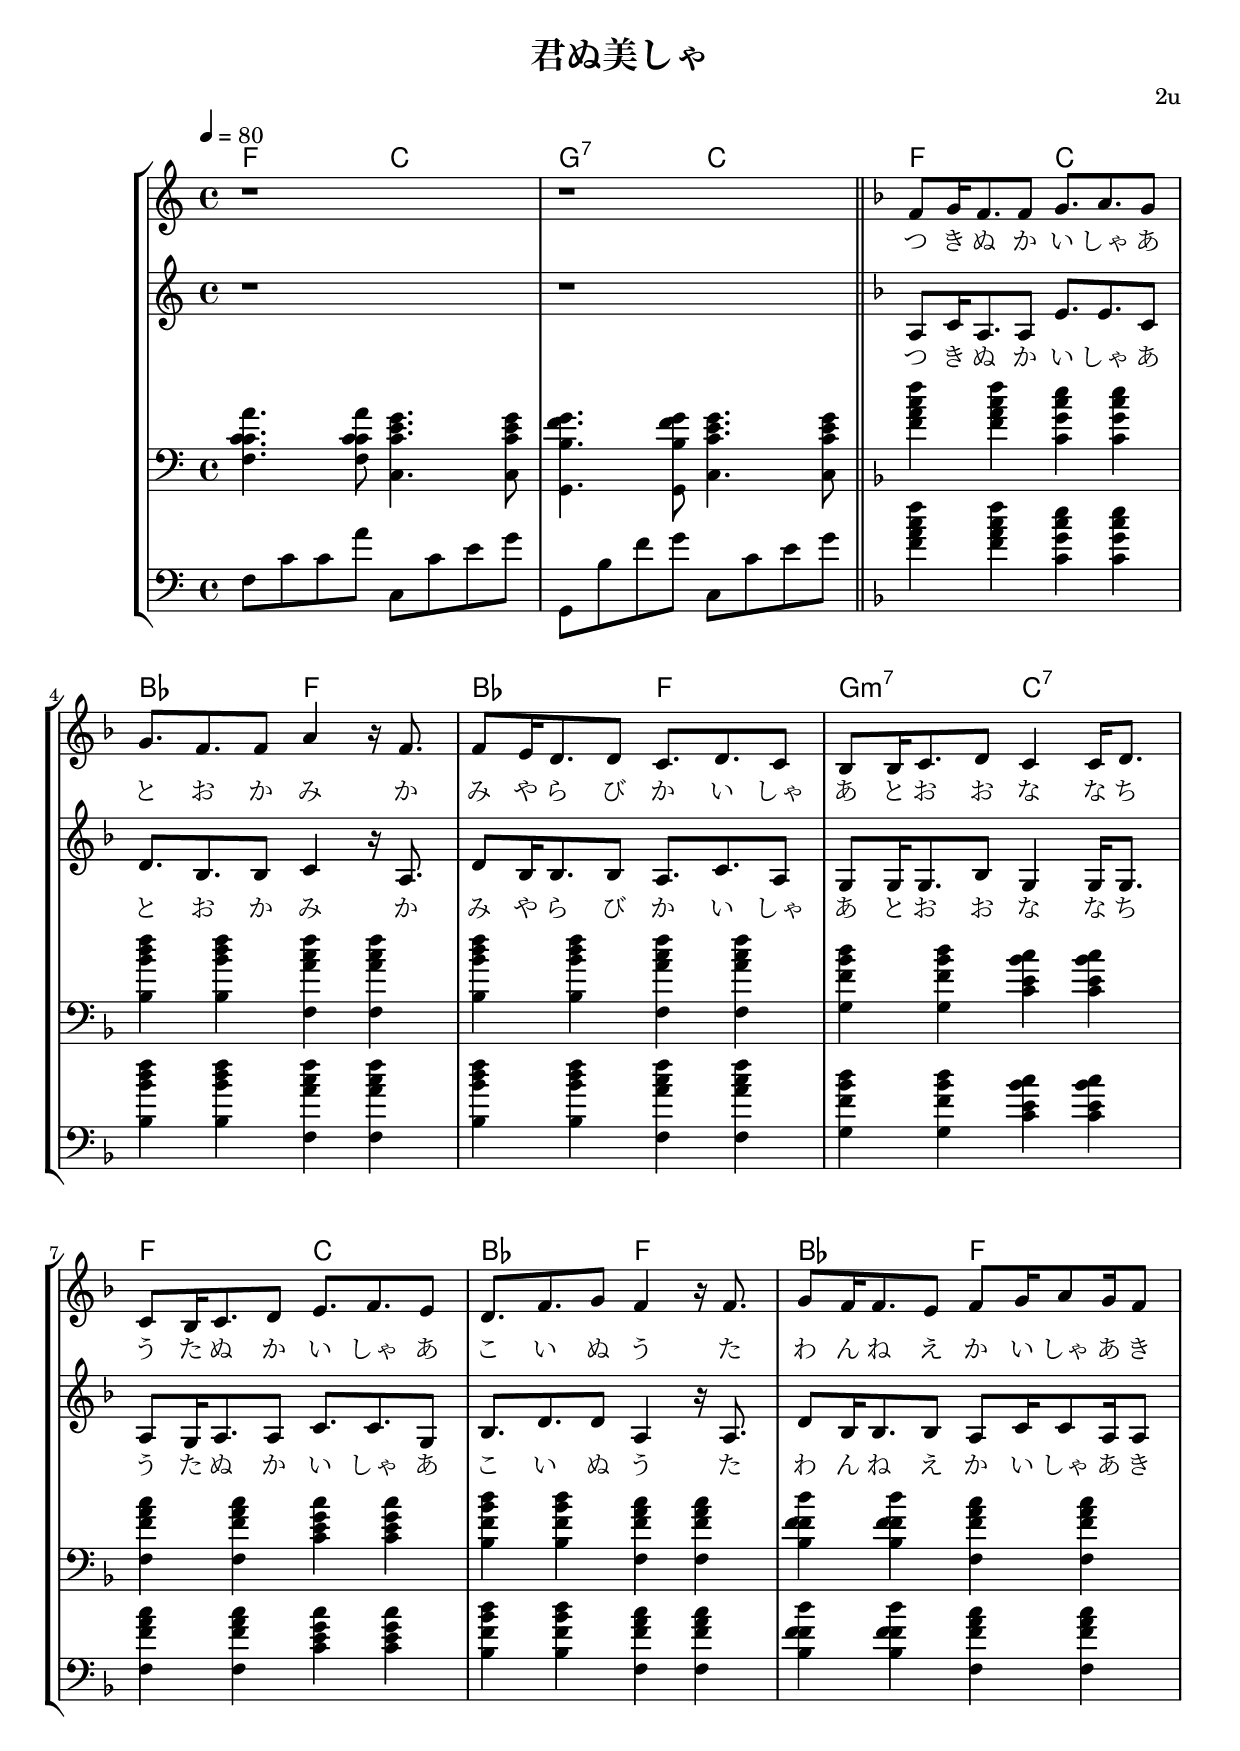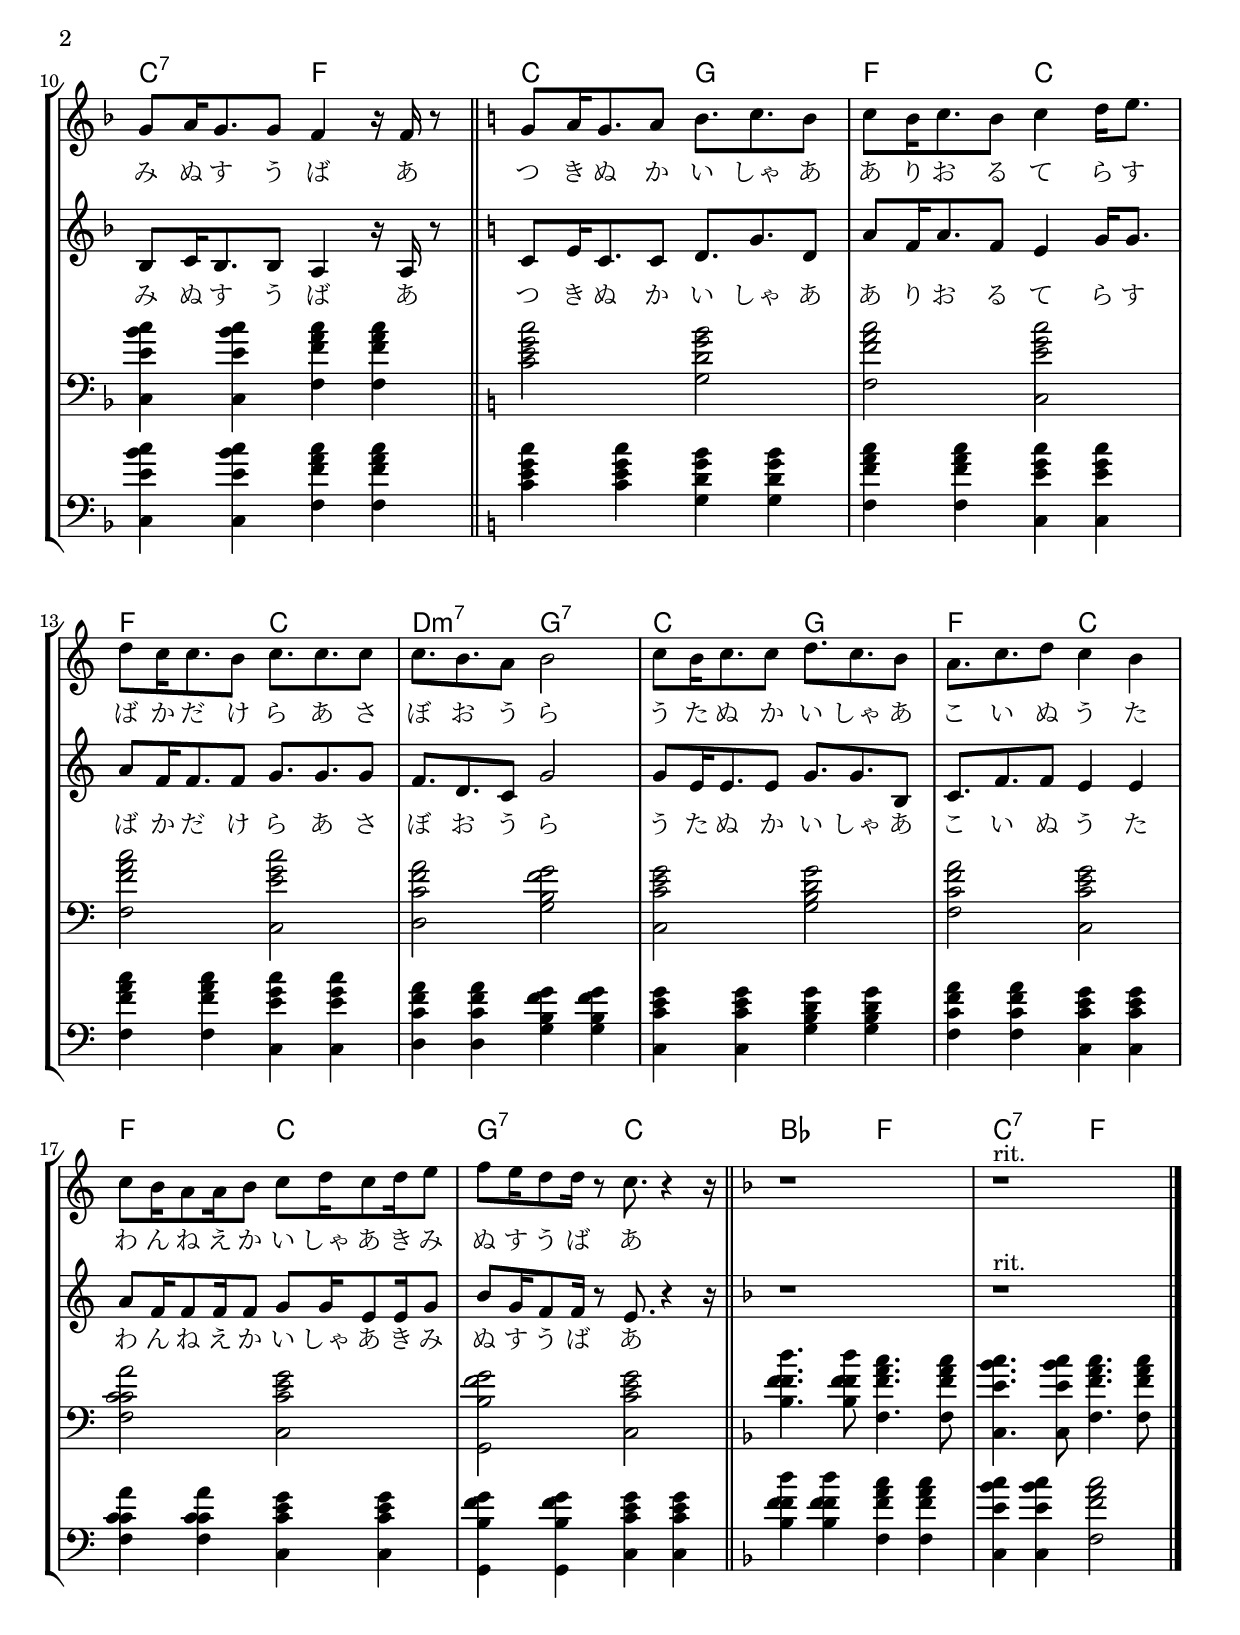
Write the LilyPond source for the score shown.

\version "2.12.1"

\header {
	title = \markup {君ぬ美しゃ}
	composer = \markup \center-column {2u}
}

harmony = \chordmode {
	f2 c g:7 c 

	f c bes f bes f g:min7 c:7 f c bes f bes f c:7 f 

	c g f c f c d:min7 g:7 c g f c f c g:7 c 

	bes f c:7 f 
}

melody = {
	\key c \major
	\tempo 4 = 80
	r1 | r1   
	\set Staff.midiInstrument = #"fss0.42"
		\key f \major
f'8  g'16  f'8.  f'8  g'8.  a'8.  g'8 
	g'8.  f'8.  f'8  a'4  r16  f'8. 
	f'8  e'16  d'8.  d'8  c'8.  d'8.  c'8 
	bes8  bes16  c'8.  d'8  c'4  c'16  d'8. 
	c'8  bes16  c'8.  d'8  e'8.  f'8.  e'8 
	d'8.  f'8.  g'8  f'4  r16  f'8. 
	g'8  f'16  f'8.  e'8  f'8  g'16  a'8  g'16  f'8 
	g'8  a'16  g'8.  g'8  f'4  r16  f'16  	r8 	\set Staff.midiInstrument = #"mmi0.52"
		\key c \major
g'8  a'16  g'8.  a'8  b'8.  c''8.  b'8 
	c''8  b'16  c''8.  b'8  c''4  d''16  e''8. 
	d''8  c''16  c''8.  b'8  c''8.  c''8.  c''8 
	c''8.  b'8.  a'8  b'2 
	c''8  b'16  c''8.  c''8  d''8.  c''8.  b'8 
	a'8.  c''8.  d''8  c''4  b'4 
	c''8  b'16  a'8  a'16  b'8  c''8  d''16  c''8  d''16  e''8 
	f''8  e''16  d''8  d''16  r8  c''8.  	r4~r16 	\key f \major
	r1 | r1^"rit." \bar "|."
}

words = \lyricmode {
	
	つ  き  ぬ  か  い  しゃ  あ  と  お  か  み  か  み  や  ら  び  か  い  しゃ  あ  と  お  お  な  な  ち  う  た  ぬ  か  い  しゃ  あ  こ  い  ぬ  う  た  わ  ん  ね  え  か  い  しゃ  あ  き  み  ぬ  す  う  ば  あ  
	つ  き  ぬ  か  い  しゃ  あ  あ  り  お  る  て  ら  す  ば  か  だ  け  ら  あ  さ  ぼ  お  う  ら  う  た  ぬ  か  い  しゃ  あ  こ  い  ぬ  う  た  わ  ん  ね  え  か  い  しゃ  あ  き  み  ぬ  す  う  ば  あ  
	
}

secondmelody = {
	\key c \major
	\tempo 4 = 80
	r1 | r1   
	\set Staff.midiInstrument = #"fss0.35"
		\key f \major
a8  c'16  a8.  a8  e'8.  e'8.  c'8 
	d'8.  bes8.  bes8  c'4  r16  a8. 
	d'8  bes16  bes8.  bes8  a8.  c'8.  a8 
	g8  g16  g8.  bes8  g4  g16  g8. 
	a8  g16  a8.  a8  c'8.  c'8.  g8 
	bes8.  d'8.  d'8  a4  r16  a8. 
	d'8  bes16  bes8.  bes8  a8  c'16  c'8  a16  a8 
	bes8  c'16  bes8.  bes8  a4  r16  a16  	r8 	\set Staff.midiInstrument = #"fss0.35"
		\key c \major
c'8  e'16  c'8.  c'8  d'8.  g'8.  d'8 
	a'8  f'16  a'8.  f'8  e'4  g'16  g'8. 
	a'8  f'16  f'8.  f'8  g'8.  g'8.  g'8 
	f'8.  d'8.  c'8  g'2 
	g'8  e'16  e'8.  e'8  g'8.  g'8.  b8 
	c'8.  f'8.  f'8  e'4  e'4 
	a'8  f'16  f'8  f'16  f'8  g'8  g'16  e'8  e'16  g'8 
	b'8  g'16  f'8  f'16  r8  e'8.  	r4~r16 	\key f \major
	r1 | r1^"rit." \bar "|."
}

secondwords = \lyricmode {
	
	つ  き  ぬ  か  い  しゃ  あ  と  お  か  み  か  み  や  ら  び  か  い  しゃ  あ  と  お  お  な  な  ち  う  た  ぬ  か  い  しゃ  あ  こ  い  ぬ  う  た  わ  ん  ね  え  か  い  しゃ  あ  き  み  ぬ  す  う  ば  あ  
	つ  き  ぬ  か  い  しゃ  あ  あ  り  お  る  て  ら  す  ば  か  だ  け  ら  あ  さ  ぼ  お  う  ら  う  た  ぬ  か  い  しゃ  あ  こ  い  ぬ  う  た  わ  ん  ね  え  か  い  しゃ  あ  き  み  ぬ  す  う  ば  あ  
	
}

tempochange = {
	\tempo 4 = 80
	r1 | r1 \bar "||"
	\tempo 4 = 80
	r1 | r1 | r1 | r1 | r1 | r1 | r1 | r1 \bar "||"
	\tempo 4 = 80
	r1 | r1 | r1 | r1 | r1 | r1 | r1 | r1 \bar "||"
	\tempo 4 = 80
	r1 | \tempo 4 = 60 r2 \tempo 4 = 53 r2 \bar "|."
}

mainacc = {
	\clef bass
	\set Staff.midiInstrument = #"Koto"
	\key c \major
	\tempo 4 = 80
	<f c' c' a'>4. <f c' c' a'>8
	<c c' e' g'>4. <c c' e' g'>8
	<g, b f' g'>4. <g, b f' g'>8
	<c c' e' g'>4. <c c' e' g'>8
	\bar "||"

	\set Staff.midiInstrument = #"Koto"
	\key f \major
	<f' a' c'' f''>4 <f' a' c'' f''>4
	<c' g' c'' e''>4 <c' g' c'' e''>4
	<bes bes' d'' f''>4 <bes bes' d'' f''>4
	<f a' c'' f''>4 <f a' c'' f''>4
	<bes bes' d'' f''>4 <bes bes' d'' f''>4
	<f a' c'' f''>4 <f a' c'' f''>4
	<g f' bes' d''>4 <g f' bes' d''>4
	<c' e' bes' c''>4 <c' e' bes' c''>4
	<f f' a' c''>4 <f f' a' c''>4
	<c' e' g' c''>4 <c' e' g' c''>4
	<bes f' bes' d''>4 <bes f' bes' d''>4
	<f f' a' c''>4 <f f' a' c''>4
	<bes f' f' d''>4 <bes f' f' d''>4
	<f f' a' c''>4 <f f' a' c''>4
	<c e' bes' c''>4 <c e' bes' c''>4
	<f f' a' c''>4 <f f' a' c''>4
	\bar "||"

	\set Staff.midiInstrument = #"Shakuhachi"
	\key c \major
	<c' e' g' c''>2
	<g d' g' b'>2
	<f f' a' c''>2
	<c e' g' c''>2
	<f f' a' c''>2
	<c e' g' c''>2
	<d c' f' a'>2
	<g b f' g'>2
	<c c' e' g'>2
	<g b d' g'>2
	<f c' f' a'>2
	<c c' e' g'>2
	<f c' c' a'>2
	<c c' e' g'>2
	<g, b f' g'>2
	<c c' e' g'>2
	\bar "||"

	\set Staff.midiInstrument = #"Koto"
	\key f \major
	<bes f' f' d''>4. <bes f' f' d''>8
	<f f' a' c''>4. <f f' a' c''>8
	<c e' bes' c''>4. <c e' bes' c''>8
	<f f' a' c''>4. <f f' a' c''>8
	\bar "|."
}

subacc = {
	\clef bass
	\set Staff.midiInstrument = #"Shamisen"
	\key c \major
	\tempo 4 = 80
	f8 c'8 c'8 a'8
	c8 c'8 e'8 g'8
	g,8 b8 f'8 g'8
	c8 c'8 e'8 g'8
	\bar "||"

	\set Staff.midiInstrument = #"Shamisen"
	\key f \major
	<f' a' c'' f''>4 <f' a' c'' f''>4
	<c' g' c'' e''>4 <c' g' c'' e''>4
	<bes bes' d'' f''>4 <bes bes' d'' f''>4
	<f a' c'' f''>4 <f a' c'' f''>4
	<bes bes' d'' f''>4 <bes bes' d'' f''>4
	<f a' c'' f''>4 <f a' c'' f''>4
	<g f' bes' d''>4 <g f' bes' d''>4
	<c' e' bes' c''>4 <c' e' bes' c''>4
	<f f' a' c''>4 <f f' a' c''>4
	<c' e' g' c''>4 <c' e' g' c''>4
	<bes f' bes' d''>4 <bes f' bes' d''>4
	<f f' a' c''>4 <f f' a' c''>4
	<bes f' f' d''>4 <bes f' f' d''>4
	<f f' a' c''>4 <f f' a' c''>4
	<c e' bes' c''>4 <c e' bes' c''>4
	<f f' a' c''>4 <f f' a' c''>4
	\bar "||"

	\set Staff.midiInstrument = #"Shamisen"
	\key c \major
	<c' e' g' c''>4 <c' e' g' c''>4
	<g d' g' b'>4 <g d' g' b'>4
	<f f' a' c''>4 <f f' a' c''>4
	<c e' g' c''>4 <c e' g' c''>4
	<f f' a' c''>4 <f f' a' c''>4
	<c e' g' c''>4 <c e' g' c''>4
	<d c' f' a'>4 <d c' f' a'>4
	<g b f' g'>4 <g b f' g'>4
	<c c' e' g'>4 <c c' e' g'>4
	<g b d' g'>4 <g b d' g'>4
	<f c' f' a'>4 <f c' f' a'>4
	<c c' e' g'>4 <c c' e' g'>4
	<f c' c' a'>4 <f c' c' a'>4
	<c c' e' g'>4 <c c' e' g'>4
	<g, b f' g'>4 <g, b f' g'>4
	<c c' e' g'>4 <c c' e' g'>4
	\bar "||"

	\set Staff.midiInstrument = #"Shamisen"
	\key f \major
	<bes f' f' d''>4 <bes f' f' d''>4
	<f f' a' c''>4 <f f' a' c''>4
	<c e' bes' c''>4 <c e' bes' c''>4
	<f f' a' c''>2
	\bar "|."
}

percA = {
	\drummode {
	hh4 hh8 hh2 r8  |\times 16/32{ hh2 hh8. hh1 r4 r16 } \bar "||"
	hh4 hh8 hh2 r8  |\times 16/32{ hh2 hh8. hh8. hh4. hh2. } |hh4 hh8 hh2 r8  |hh4 hh8 hh4 hh4.  |hh4 hh8 hh2 r8  |\times 16/32{ hh2 hh8. hh8. hh4. hh2. } |hh4 hh8 hh2 r8  |\times 16/32{ hh2 hh8. hh1 r4 r16 } \bar "||"
	r1  |r2. hho4  |r1  |r2. hho4  |r1  |r2. hho4  |r1  |r2. hho4  \bar "||"
	r1  |r2. hho4  \bar "|."
	}
}

percB = {
	\drummode {
	r16 hhp8 hhp8 hhp2 r8.  |\times 16/32{ r8 hhp4 hhp4 hhp8 hhp1 r4 } \bar "||"
	r16 hhp8 hhp8 hhp2 r8.  |\times 16/32{ r8 hhp4 hhp4 hhp8 hhp2 r8 hhp2 r8 } |r16 hhp8 hhp8 hhp2 r8.  |r16 hhp8 hhp8 hhp8. hhp2  |r16 hhp8 hhp8 hhp2 r8.  |\times 16/32{ r8 hhp4 hhp4 hhp8 hhp2 r8 hhp2 r8 } |r16 hhp8 hhp8 hhp2 r8.  |\times 16/32{ r8 hhp4 hhp4 hhp8 hhp1 r4 } \bar "||"
	r16 hhp16 hhp8 hhp16 hhp8 hhp2 r16  |r16 hhp16 hhp8 hhp16 hhp8 hhp2 r16  |r16 hhp16 hhp8 hhp16 hhp8 hhp2 r16  |r16 hhp16 hhp8 hhp16 hhp8 hhp2 r16  |r16 hhp16 hhp8 hhp16 hhp8 hhp2 r16  |r16 hhp16 hhp8 hhp16 hhp8 hhp2 r16  |r16 hhp16 hhp8 hhp16 hhp8 hhp2 r16  |r16 hhp16 hhp8 hhp16 hhp8 hhp2 hhp16  \bar "||"
	r16 hhp16 hhp8 hhp16 hhp8 hhp2 r16  |r16 hhp16 hhp8 hhp16 hhp8 hhp2 hhp16  \bar "|."
	}
}

percC = {
	\drummode {
	r1  |\times 16/32{ r1 r2 hho2 } \bar "||"
	r1  |\times 16/32{ r1 r2 hho2 } |r1  |\times 16/32{ r1 r2 hho2 } |r1  |\times 16/32{ r1 r2 hho2 } |r1  |\times 16/32{ r1 r2 hho2 } \bar "||"
	hh8. hh8. hh2 r8  |hh8. hh8. hh2 hh8  |hh8. hh8. hh2 r8  |hh8. hh8. hh2 hh8  |hh8. hh8. hh2 r8  |hh8. hh8. hh2 hh8  |hh8. hh8. hh2 r8  |hh8. hh8. hh4 hh4 hh8  \bar "||"
	hh8. hh8. hh2 r8  |hh8. hh8. hh4 hh4 hh8  \bar "|."
	}
}

percD = {
	\drummode {
	bd8. bd8. bd2 bd8  |\times 16/32{ bd4. bd4. bd8 bd2 r8 bd2 } \bar "||"
	bd8. bd8. bd2 bd8  |\times 16/32{ bd4. bd4. bd2 bd2 bd4 } |bd8. bd8. bd2 bd8  |bd8. bd8. bd2 r8  |bd8. bd8. bd2 bd8  |\times 16/32{ bd4. bd4. bd2 bd2 bd4 } |bd8. bd8. bd2 bd8  |\times 16/32{ bd4. bd4. bd8 bd2 r8 bd2 } \bar "||"
	r2 ss2  |r2 ss2  |r2 ss2  |r2 ss2  |r2 ss2  |r2 ss2  |r2 ss2  |r2 ss2  \bar "||"
	r2 ss2  |r2 ss2  \bar "|."
	}
}

percE = {
	\drummode {
	r2 ss2  |\times 16/32{ r1 ss1 } \bar "||"
	r2 ss2  |\times 16/32{ r1 ss1 } |r2 ss2  |\times 16/32{ r1 ss1 } |r2 ss2  |\times 16/32{ r1 ss1 } |r2 ss2  |\times 16/32{ r1 ss1 } \bar "||"
	bd2 r8 bd4 bd8  |bd4. bd4 bd4 bd8  |bd2 r8 bd4 bd8  |bd4. bd4 bd4 bd8  |bd2 r8 bd4 bd8  |bd4. bd4 bd4 bd8  |bd2 r8 bd4 bd8  |bd4. bd4 bd4.  \bar "||"
	bd2 r8 bd4 bd8  |bd4. bd4 bd4.  \bar "|."
	}
}

percF = {
	\drummode {
	r1 |\times 16/32{ r1 sn4 sn8 sn2 r8 } \bar "||"
	r1 |r1 |r1 |r2 r8. sn16 sn4  |r1 |r1 |r1 |\times 16/32{ r1 sn4 sn8 sn2 r8 } \bar "||"
	r1 | r1 | r1 | r1 | r1 | r1 | r1 | r1 \bar "||"
	r1 | r1 \bar "|."
	}
}

percG = {
	\drummode {
	r1 |r1 \bar "||"
	r1 |r1 |r1 |r2. r8 tomml8  |r1 |r1 |r1 |r2. r8 tomml8  \bar "||"
	r1 | r1 | r1 | r1 | r1 | r1 | r1 | r1 \bar "||"
	r1 | r1 \bar "|."
	}
}

percH = {
	\drummode {
	r1 |\times 16/32{ r1 r2 r8 tommh4. } \bar "||"
	r1 |r1 |r1 |r1 |r1 |r1 |r1 |\times 16/32{ r1 r2 r8 tommh4. } \bar "||"
	r1 | r1 | r1 | r1 | r1 | r1 | r1 | r1 \bar "||"
	r1 | r1 \bar "|."
	}
}

percI = {
	\drummode {
	r1 |\times 16/32{ r1 r2. tomfh4 } \bar "||"
	r1 |r1 |r1 |r1 |r1 |r1 |r1 |\times 16/32{ r1 r2. tomfh4 } \bar "||"
	r1 | r1 | r1 | r1 | r1 | r1 | r1 | r1 \bar "||"
	r1 | r1 \bar "|."
	}
}

\score {
	<<
		\new StaffGroup <<
			\new ChordNames {\harmony}
			\new Voice = "melody" {\melody}
			\new Lyrics \lyricsto "melody" \words
			\new Voice = "secondmelody" {\secondmelody}
			\new Lyrics \lyricsto "secondmelody" \secondwords
			\new Staff = "mainacc" {\mainacc}
			\new Staff = "subacc" {\subacc}
		>>
	>>
	\layout { }
}
